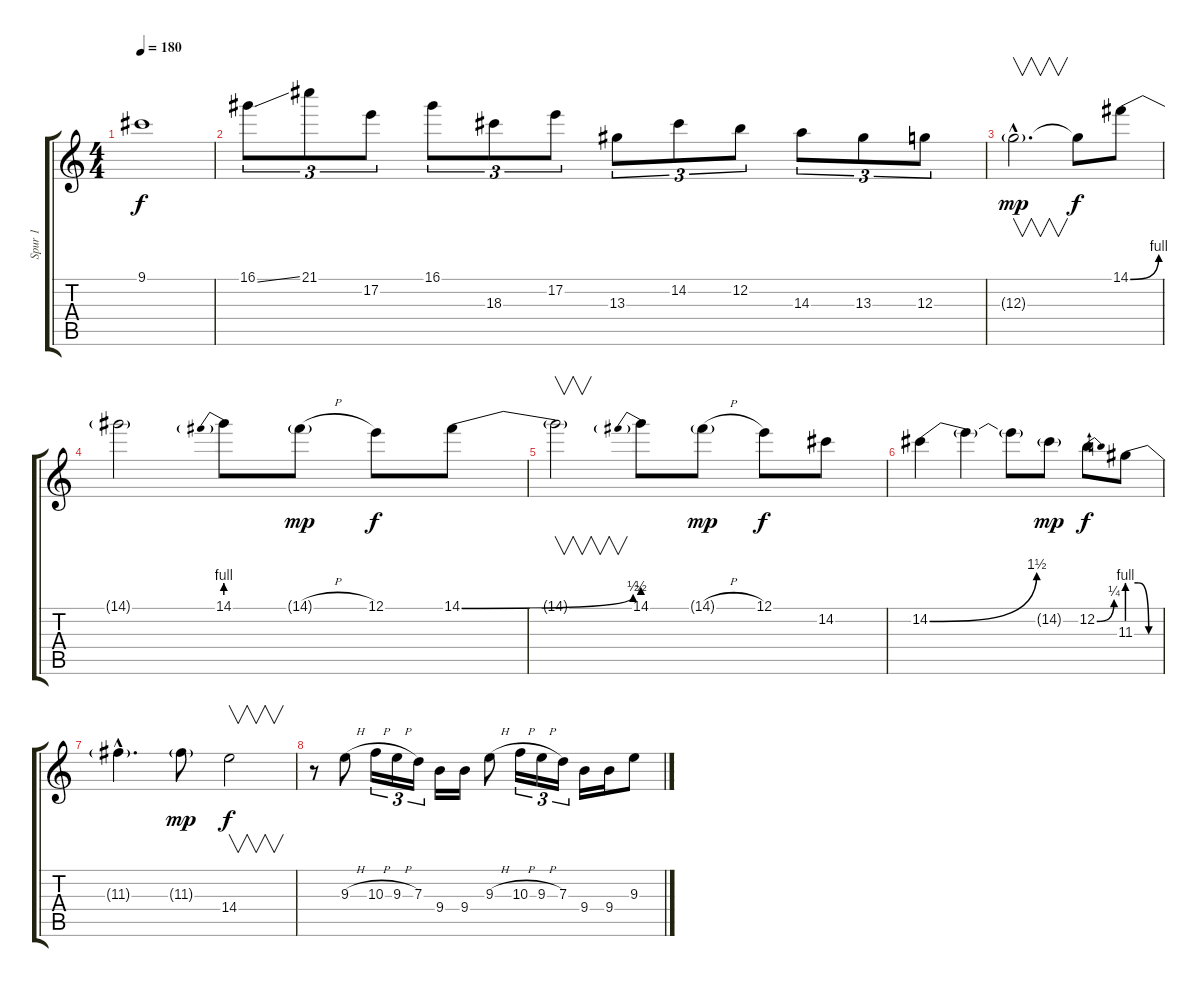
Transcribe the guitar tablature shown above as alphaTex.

\track ("Spur 1" "Spur 1") {instrument distortionguitar}
\staff {score tabs}
\tuning (E4 B3 G3 D3 A2 E2) {hide}
\ts (4 4)
\tempo 180
\clef g2
\ks c
9.1{t}.1{dy f} |
16.1{ss}.8{tu (3 2)} 21.1.8{tu (3 2)} 17.2.8{tu (3 2)} 16.1.8{tu (3 2)} 18.3.8{tu (3 2)} 17.2.8{tu (3 2)} 13.3.8{tu (3 2)} 14.2.8{tu (3 2)} 12.2.8{tu (3 2)} 14.3.8{tu (3 2)} 13.3.8{tu (3 2)} 12.3.8{tu (3 2)} |
12.3{g hac}.2{v d dy mp} 12.3{t}.8{dy f} 14.1{be (bend 0 0 60 4)}.8 |
14.1{t}.2 14.1{be (prebend 0 4 60 4)}.8 14.1{h g}.8{dy mp} 12.1.8{dy f} 14.1{be (bend 0 0 60 2)}.8 |
14.1{t}.2{v} 14.1{be (prebend 0 2 60 2)}.8 14.1{h g}.8{dy mp} 12.1.8{dy f} 14.2.8 |
14.2{be (bend 0 0 60 6)}.4 14.2{t}.4 14.2{t}.8 14.2{g}.8{dy mp} 12.2{be (bend 0 0 60 1)}.8{dy f} 11.3{be (custom 0 4 20 4 40 0 60 0)}.8 |
11.3{hac t}.4{d} 11.3{g}.8{dy mp} 14.4.2{v dy f} |
r.8 9.3{h}.8 10.3{h}.16{tu (3 2)} 9.3{h}.16{tu (3 2)} 7.3.16{tu (3 2)} 9.4.16 9.4.16 9.3{h}.8 10.3{h}.16{tu (3 2)} 9.3{h}.16{tu (3 2)} 7.3.16{tu (3 2)} 9.4.16 9.4.16 9.3{h}.8
